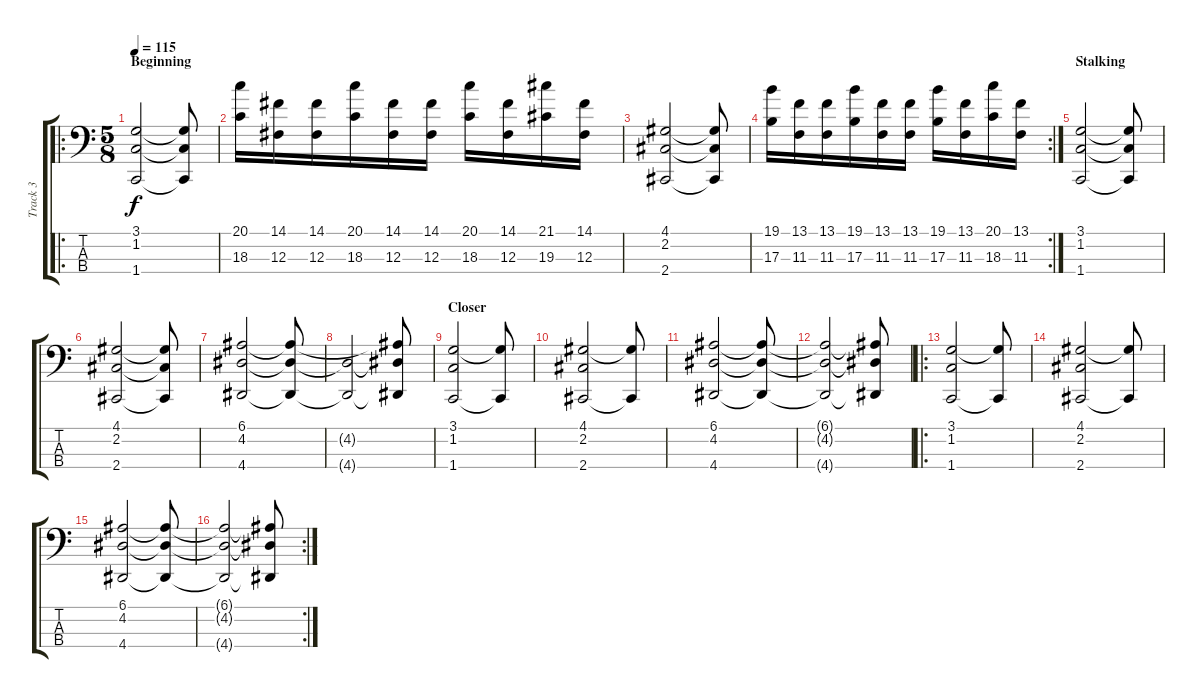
\track ("Track 3" "Track 3") {instrument electricbasspick}
\staff {score tabs}
\tuning (E2 B1 Gb1 B0) {hide}
\ro
\ts (5 8)
\section ("" "Beginning")
\tempo 115
\clef f4
\ks c
(3.1 1.2 1.4).2{dy f instrument electricbasspick} (3.1{t} 1.2{t} 1.4{t}).8 |
(20.1 18.3).16 (14.1 12.3).16 (14.1 12.3).16 (20.1 18.3).16 (14.1 12.3).16 (14.1 12.3).16 (20.1 18.3).16 (14.1 12.3).16 (21.1 19.3).16 (14.1 12.3).16 |
(4.1 2.2 2.4).2 (4.1{t} 2.2{t} 2.4{t}).8 |
\rc 2
(19.1 17.3).16 (13.1 11.3).16 (13.1 11.3).16 (19.1 17.3).16 (13.1 11.3).16 (13.1 11.3).16 (19.1 17.3).16 (13.1 11.3).16 (20.1 18.3).16 (13.1 11.3).16 |
\section ("" "Stalking")
(3.1 1.2 1.4).2 (3.1{t} 1.2{t} 1.4{t}).8 |
(4.1 2.2 2.4).2 (4.1{t} 2.2{t} 2.4{t}).8 |
(6.1 4.2 4.4).2 (6.1{t} 4.2{t} 4.4{t}).8 |
(4.2{t} 4.4{t}).2 (6.1{t} 4.2{t} 4.4{t}).8 |
\section ("" "Closer")
(3.1 1.2 1.4).2 (3.1{t} 1.4{t}).8 |
(4.1 2.2 2.4).2 (4.1{t} 2.4{t}).8 |
(6.1 4.2 4.4).2 (6.1{t} 4.2{t} 4.4{t}).8 |
(6.1{t} 4.2{t} 4.4{t}).2 (6.1{t} 4.2{t} 4.4{t}).8 |
\ro
(3.1 1.2 1.4).2 (3.1{t} 1.4{t}).8 |
(4.1 2.2 2.4).2 (4.1{t} 2.4{t}).8 |
(6.1 4.2 4.4).2 (6.1{t} 4.2{t} 4.4{t}).8 |
\rc 2
(6.1{t} 4.2{t} 4.4{t}).2 (6.1{t} 4.2{t} 4.4{t}).8
